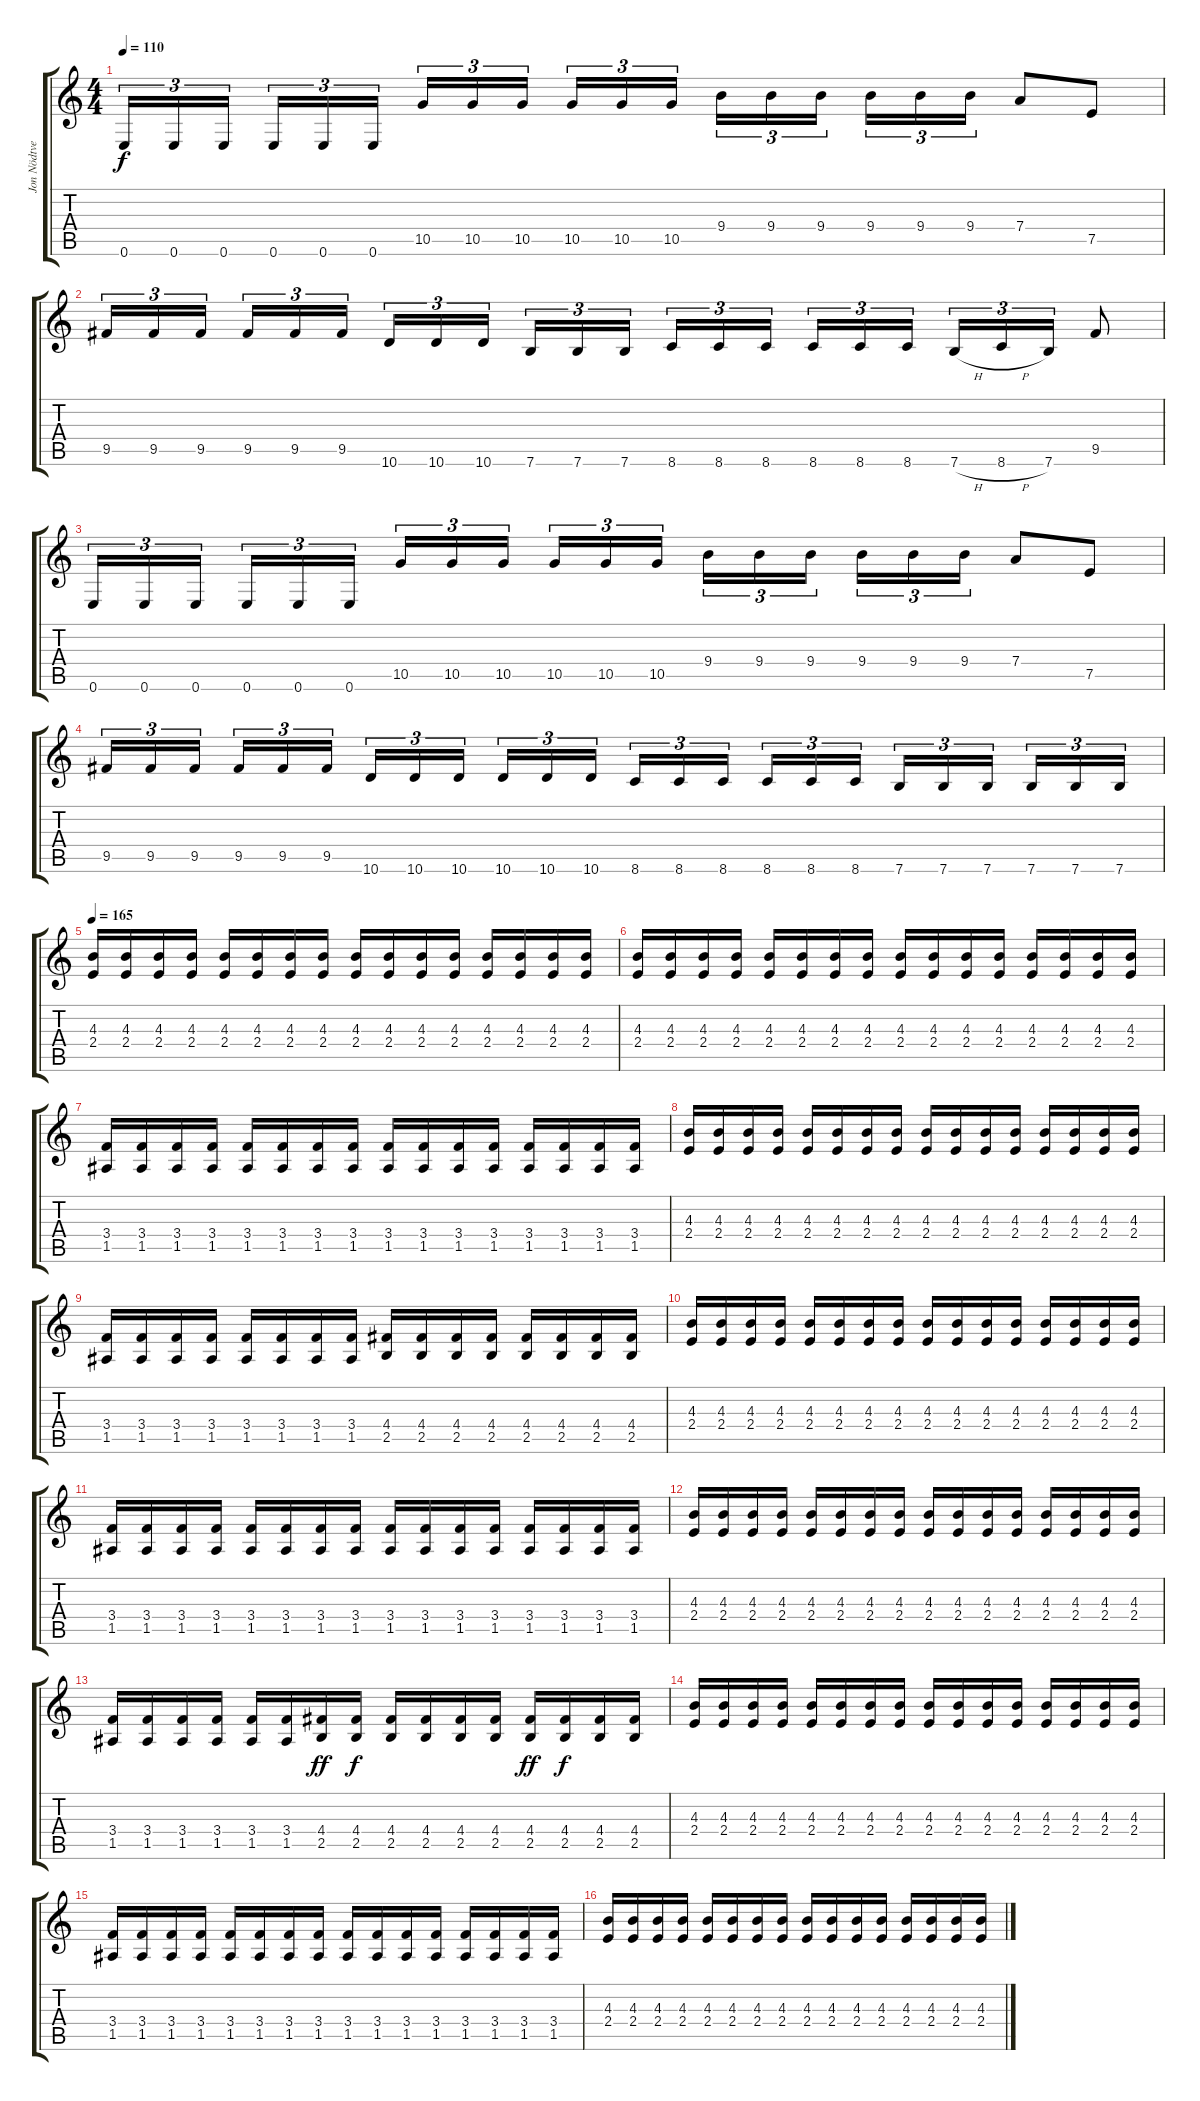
\track ("Jon Nödtveidt" "Jon Nödtve") {instrument overdrivenguitar}
\staff {score tabs}
\tuning (E4 B3 G3 D3 A2 E2) {hide}
\ts (4 4)
\tempo 110
\clef g2
\ks c
0.6.16{tu (3 2) dy f} 0.6.16{tu (3 2)} 0.6.16{tu (3 2) beam splitsecondary} 0.6.16{tu (3 2)} 0.6.16{tu (3 2)} 0.6.16{tu (3 2)} 10.5.16{tu (3 2)} 10.5.16{tu (3 2)} 10.5.16{tu (3 2) beam splitsecondary} 10.5.16{tu (3 2)} 10.5.16{tu (3 2)} 10.5.16{tu (3 2)} 9.4.16{tu (3 2)} 9.4.16{tu (3 2)} 9.4.16{tu (3 2) beam splitsecondary} 9.4.16{tu (3 2)} 9.4.16{tu (3 2)} 9.4.16{tu (3 2)} 7.4.8 7.5.8 |
9.5.16{tu (3 2)} 9.5.16{tu (3 2)} 9.5.16{tu (3 2) beam splitsecondary} 9.5.16{tu (3 2)} 9.5.16{tu (3 2)} 9.5.16{tu (3 2)} 10.6.16{tu (3 2)} 10.6.16{tu (3 2)} 10.6.16{tu (3 2) beam splitsecondary} 7.6.16{tu (3 2)} 7.6.16{tu (3 2)} 7.6.16{tu (3 2)} 8.6.16{tu (3 2)} 8.6.16{tu (3 2)} 8.6.16{tu (3 2) beam splitsecondary} 8.6.16{tu (3 2)} 8.6.16{tu (3 2)} 8.6.16{tu (3 2)} 7.6{h}.16{tu (3 2)} 8.6{h}.16{tu (3 2)} 7.6.16{tu (3 2)} 9.5.8 |
0.6.16{tu (3 2)} 0.6.16{tu (3 2)} 0.6.16{tu (3 2) beam splitsecondary} 0.6.16{tu (3 2)} 0.6.16{tu (3 2)} 0.6.16{tu (3 2)} 10.5.16{tu (3 2)} 10.5.16{tu (3 2)} 10.5.16{tu (3 2) beam splitsecondary} 10.5.16{tu (3 2)} 10.5.16{tu (3 2)} 10.5.16{tu (3 2)} 9.4.16{tu (3 2)} 9.4.16{tu (3 2)} 9.4.16{tu (3 2) beam splitsecondary} 9.4.16{tu (3 2)} 9.4.16{tu (3 2)} 9.4.16{tu (3 2)} 7.4.8 7.5.8 |
9.5.16{tu (3 2)} 9.5.16{tu (3 2)} 9.5.16{tu (3 2) beam splitsecondary} 9.5.16{tu (3 2)} 9.5.16{tu (3 2)} 9.5.16{tu (3 2)} 10.6.16{tu (3 2)} 10.6.16{tu (3 2)} 10.6.16{tu (3 2) beam splitsecondary} 10.6.16{tu (3 2)} 10.6.16{tu (3 2)} 10.6.16{tu (3 2)} 8.6.16{tu (3 2)} 8.6.16{tu (3 2)} 8.6.16{tu (3 2) beam splitsecondary} 8.6.16{tu (3 2)} 8.6.16{tu (3 2)} 8.6.16{tu (3 2)} 7.6.16{tu (3 2)} 7.6.16{tu (3 2)} 7.6.16{tu (3 2) beam splitsecondary} 7.6.16{tu (3 2)} 7.6.16{tu (3 2)} 7.6.16{tu (3 2)} |
\tempo 165
(4.3 2.4).16{volume 9} (4.3 2.4).16 (4.3 2.4).16 (4.3 2.4).16 (4.3 2.4).16 (4.3 2.4).16 (4.3 2.4).16 (4.3 2.4).16 (4.3 2.4).16 (4.3 2.4).16 (4.3 2.4).16 (4.3 2.4).16 (4.3 2.4).16 (4.3 2.4).16 (4.3 2.4).16 (4.3 2.4).16 |
(4.3 2.4).16{volume 13} (4.3 2.4).16 (4.3 2.4).16 (4.3 2.4).16 (4.3 2.4).16 (4.3 2.4).16 (4.3 2.4).16 (4.3 2.4).16 (4.3 2.4).16 (4.3 2.4).16 (4.3 2.4).16 (4.3 2.4).16 (4.3 2.4).16 (4.3 2.4).16 (4.3 2.4).16 (4.3 2.4).16 |
(3.4 1.5).16 (3.4 1.5).16 (3.4 1.5).16 (3.4 1.5).16 (3.4 1.5).16 (3.4 1.5).16 (3.4 1.5).16 (3.4 1.5).16 (3.4 1.5).16 (3.4 1.5).16 (3.4 1.5).16 (3.4 1.5).16 (3.4 1.5).16 (3.4 1.5).16 (3.4 1.5).16 (3.4 1.5).16 |
(4.3 2.4).16 (4.3 2.4).16 (4.3 2.4).16 (4.3 2.4).16 (4.3 2.4).16 (4.3 2.4).16 (4.3 2.4).16 (4.3 2.4).16 (4.3 2.4).16 (4.3 2.4).16 (4.3 2.4).16 (4.3 2.4).16 (4.3 2.4).16 (4.3 2.4).16 (4.3 2.4).16 (4.3 2.4).16 |
(3.4 1.5).16 (3.4 1.5).16 (3.4 1.5).16 (3.4 1.5).16 (3.4 1.5).16 (3.4 1.5).16 (3.4 1.5).16 (3.4 1.5).16 (4.4 2.5).16 (4.4 2.5).16 (4.4 2.5).16 (4.4 2.5).16 (4.4 2.5).16 (4.4 2.5).16 (4.4 2.5).16 (4.4 2.5).16 |
(4.3 2.4).16 (4.3 2.4).16 (4.3 2.4).16 (4.3 2.4).16 (4.3 2.4).16 (4.3 2.4).16 (4.3 2.4).16 (4.3 2.4).16 (4.3 2.4).16 (4.3 2.4).16 (4.3 2.4).16 (4.3 2.4).16 (4.3 2.4).16 (4.3 2.4).16 (4.3 2.4).16 (4.3 2.4).16 |
(3.4 1.5).16 (3.4 1.5).16 (3.4 1.5).16 (3.4 1.5).16 (3.4 1.5).16 (3.4 1.5).16 (3.4 1.5).16 (3.4 1.5).16 (3.4 1.5).16 (3.4 1.5).16 (3.4 1.5).16 (3.4 1.5).16 (3.4 1.5).16 (3.4 1.5).16 (3.4 1.5).16 (3.4 1.5).16 |
(4.3 2.4).16 (4.3 2.4).16 (4.3 2.4).16 (4.3 2.4).16 (4.3 2.4).16 (4.3 2.4).16 (4.3 2.4).16 (4.3 2.4).16 (4.3 2.4).16 (4.3 2.4).16 (4.3 2.4).16 (4.3 2.4).16 (4.3 2.4).16 (4.3 2.4).16 (4.3 2.4).16 (4.3 2.4).16 |
(3.4 1.5).16 (3.4 1.5).16 (3.4 1.5).16 (3.4 1.5).16 (3.4 1.5).16 (3.4 1.5).16 (4.4 2.5).16{dy ff} (4.4 2.5).16{dy f} (4.4 2.5).16 (4.4 2.5).16 (4.4 2.5).16 (4.4 2.5).16 (4.4 2.5).16{dy ff} (4.4 2.5).16{dy f} (4.4 2.5).16 (4.4 2.5).16 |
(4.3 2.4).16 (4.3 2.4).16 (4.3 2.4).16 (4.3 2.4).16 (4.3 2.4).16 (4.3 2.4).16 (4.3 2.4).16 (4.3 2.4).16 (4.3 2.4).16 (4.3 2.4).16 (4.3 2.4).16 (4.3 2.4).16 (4.3 2.4).16 (4.3 2.4).16 (4.3 2.4).16 (4.3 2.4).16 |
(3.4 1.5).16 (3.4 1.5).16 (3.4 1.5).16 (3.4 1.5).16 (3.4 1.5).16 (3.4 1.5).16 (3.4 1.5).16 (3.4 1.5).16 (3.4 1.5).16 (3.4 1.5).16 (3.4 1.5).16 (3.4 1.5).16 (3.4 1.5).16 (3.4 1.5).16 (3.4 1.5).16 (3.4 1.5).16 |
(4.3 2.4).16 (4.3 2.4).16 (4.3 2.4).16 (4.3 2.4).16 (4.3 2.4).16 (4.3 2.4).16 (4.3 2.4).16 (4.3 2.4).16 (4.3 2.4).16 (4.3 2.4).16 (4.3 2.4).16 (4.3 2.4).16 (4.3 2.4).16 (4.3 2.4).16 (4.3 2.4).16 (4.3 2.4).16
